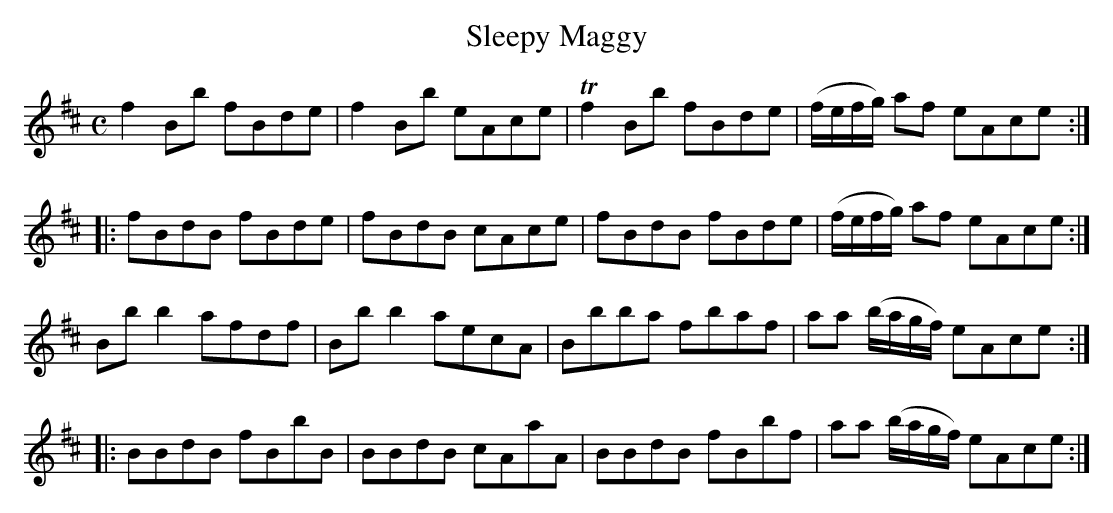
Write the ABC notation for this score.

X:1
T:Sleepy Maggy
M:C
L:1/8
K:Bmin
f2 Bb fBde|f2 Bb eAce|Tf2 Bb fBde|(f/e/f/g/) af eAce:|
|:fBdB fBde|fBdB cAce|fBdB fBde|(f/e/f/g/) af eAce:|
Bb b2 afdf|Bb b2 aecA|Bbba fbaf|aa (b/a/g/f/) eAce:|
|:BBdB fBbB|BBdB cAaA|BBdB fBbf|aa (b/a/g/f/) eAce:|]
